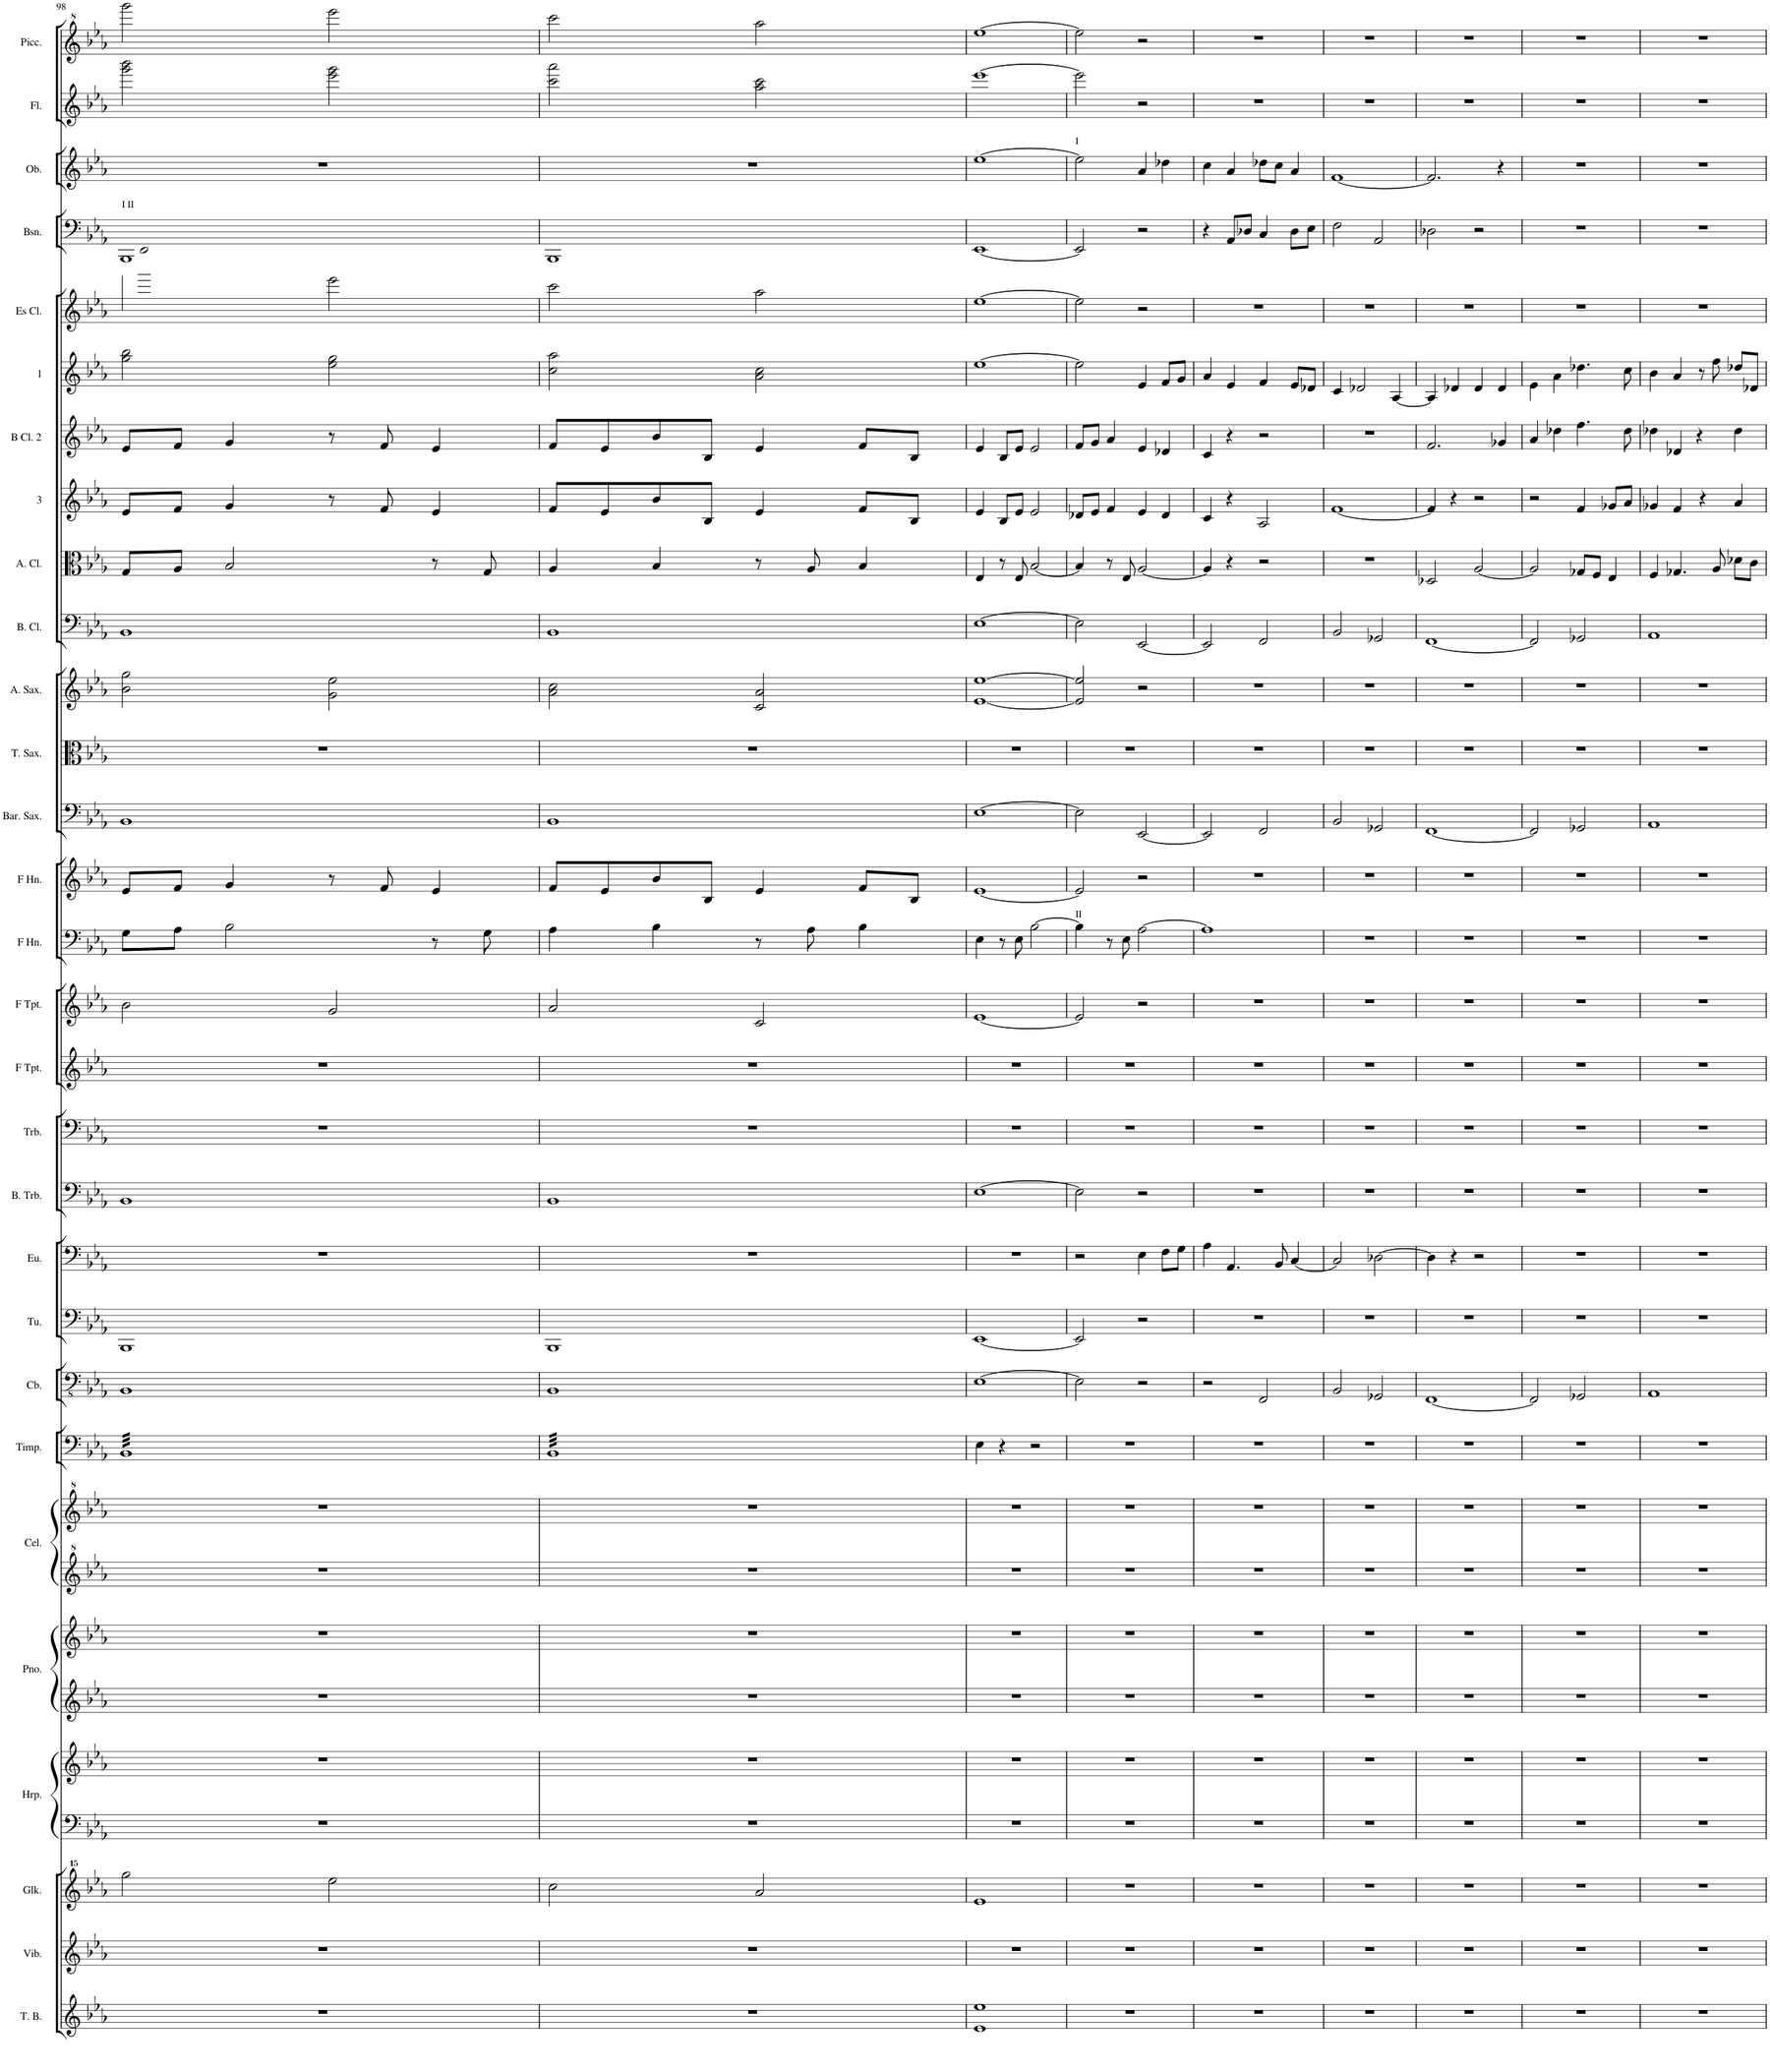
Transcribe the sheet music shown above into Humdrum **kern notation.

**kern	**kern	**kern	**kern	**kern	**kern	**kern	**kern	**kern	**kern	**kern	**kern	**kern	**kern	**kern	**kern	**kern	**kern	**kern	**kern	**kern	**kern	**kern	**kern	**kern	**kern	**kern	**kern	**kern	**kern	**kern	**kern
*part29	*part28	*part27	*part26	*part26	*part25	*part25	*part24	*part24	*part23	*part22	*part21	*part20	*part19	*part18	*part17	*part16	*part15	*part14	*part13	*part12	*part11	*part10	*part9	*part8	*part7	*part6	*part5	*part4	*part3	*part2	*part1
*staff32	*staff31	*staff30	*staff29	*staff28	*staff27	*staff26	*staff25	*staff24	*staff23	*staff22	*staff21	*staff20	*staff19	*staff18	*staff17	*staff16	*staff15	*staff14	*staff13	*staff12	*staff11	*staff10	*staff9	*staff8	*staff7	*staff6	*staff5	*staff4	*staff3	*staff2	*staff1
*I"Tubular Bells (Es-B-Es-F)	*I"Vibraphone	*I"Glockenspiel	*I"Harp	*	*I"Piano	*	*I"Celesta	*	*I"Timpani (F-B-Es)	*I"Double Bass	*I"Tuba	*I"Euphonium	*I"Bass Trombone	*I"Trombone	*I"F Trumpet	*I"F Trumpet	*I"F Horn	*I"F Horn	*I"Baritone Saxophone	*I"Tenor Saxophone	*I"Alto Saxophone	*I"Bass Clarinet	*I"Alto Clarinet	*I"3	*I"B Clarinet 2	*I"1	*I"Es Clarinet	*I"Bassoon	*I"Oboe	*I"Flute	*I"Piccolo
*I'T. B.	*I'Vib.	*I'Glk.	*I'Hrp.	*	*I'Pno.	*	*I'Cel.	*	*I'Timp.	*	*I'Tu.	*I'Eu.	*I'B. Trb.	*I'Trb.	*I'F Tpt.	*I'F Tpt.	*I'F Hn.	*I'F Hn.	*I'Bar. Sax.	*I'T. Sax.	*I'A. Sax.	*I'B. Cl.	*I'A. Cl.	*	*I'B Cl. 2	*	*I'Es Cl.	*I'Bsn.	*I'Ob.	*I'Fl.	*I'Picc.
!!LO:PB:g=z
*clefG2	*clefG2	*clefG^^2	*clefF4	*clefG2	*clefG2	*clefG2	*clefG^2	*clefG^2	*clefF4	*clefFv4	*clefF4	*clefF4	*clefF4	*clefF4	*clefG2	*clefG2	*clefF4	*clefG2	*clefF4	*clefC3	*clefG2	*clefF4	*clefC3	*clefG2	*clefG2	*clefG2	*clefG2	*clefF4	*clefG2	*clefG2	*clefG^2
*	*	*	*	*	*	*	*	*	*	*Trd7c12	*	*	*	*	*Trd1c2	*Trd1c2	*Trd4c7	*Trd4c7	*	*Trd8c14	*Trd5c9	*Trd8c14	*Trd1c2	*Trd1c2	*Trd1c2	*Trd1c2	*Trd-2c-3	*	*	*	*Trd-7c-12
*k[b-e-a-]	*k[b-e-a-]	*k[b-e-a-]	*k[b-e-a-]	*k[b-e-a-]	*k[b-e-a-]	*k[b-e-a-]	*k[b-e-a-]	*k[b-e-a-]	*k[b-e-a-]	*k[b-e-a-]	*k[b-e-a-]	*k[b-e-a-]	*k[b-e-a-]	*k[b-e-a-]	*k[b-e-a-]	*k[b-e-a-]	*k[b-e-a-]	*k[b-e-a-]	*k[b-e-a-]	*k[b-e-a-]	*k[b-e-a-]	*k[b-e-a-]	*k[b-e-a-]	*k[b-e-a-]	*k[b-e-a-]	*k[b-e-a-]	*k[b-e-a-]	*k[b-e-a-]	*k[b-e-a-]	*k[b-e-a-]	*k[b-e-a-]
*M4/4	*M4/4	*M4/4	*M4/4	*M4/4	*M4/4	*M4/4	*M4/4	*M4/4	*M4/4	*M4/4	*M4/4	*M4/4	*M4/4	*M4/4	*M4/4	*M4/4	*M4/4	*M4/4	*M4/4	*M4/4	*M4/4	*M4/4	*M4/4	*M4/4	*M4/4	*M4/4	*M4/4	*M4/4	*M4/4	*M4/4	*M4/4
=98	=98	=98	=98	=98	=98	=98	=98	=98	=98	=98	=98	=98	=98	=98	=98	=98	=98	=98	=98	=98	=98	=98	=98	=98	=98	=98	=98	=98	=98	=98	=98
*	*	*	*	*	*	*	*	*	*^	*	*	*	*	*	*	*	*	*	*	*	*	*	*	*	*	*	*	*	*	*	*
*	*	*	*	*	*	*	*	*	*	*Xtuplet	*	*	*	*	*	*	*	*	*	*	*	*	*	*	*	*	*	*	*	*	*	*
!	!	!	!	!	!	!	!	!	!	!	!	!	!	!	!	!	!	!	!	!	!	!	!	!	!	!	!	!	!LO:TX:a:t=I II	!	!	!
*	*	*	*	*	*	*	*	*	*tremolo	*	*	*	*	*	*	*	*	*	*	*	*	*	*	*	*	*	*	*	*	*	*	*
1r	1r	2gggg\	1r	1r	1r	1r	1r	1r	32BB-LLL	40ryy	1BBB-	1BBB-	1r	1BB-	1r	1r	2b-\	8G\L	8e-/L	1BB-	1r	2b-\ 2gg\	1BB-	8G/L	8e-/L	8e-/L	2gg\ 2bb-\	2ggg\	1BBB-	1r	2ggg\ 2bbb-\	2gggg\
.	.	.	.	.	.	.	.	.	.	40BB-LLL	.	.	.	.	.	.	.	.	.	.	.	.	.	.	.	.	.	.	.	.	.	.
.	.	.	.	.	.	.	.	.	32BB-	.	.	.	.	.	.	.	.	.	.	.	.	.	.	.	.	.	.	.	.	.	.	.
.	.	.	.	.	.	.	.	.	.	40BB-	.	.	.	.	.	.	.	.	.	.	.	.	.	.	.	.	.	.	.	.	.	.
.	.	.	.	.	.	.	.	.	32BB-	.	.	.	.	.	.	.	.	.	.	.	.	.	.	.	.	.	.	.	.	.	.	.
.	.	.	.	.	.	.	.	.	.	40BB-	.	.	.	.	.	.	.	.	.	.	.	.	.	.	.	.	.	.	.	.	.	.
.	.	.	.	.	.	.	.	.	32BB-	.	.	.	.	.	.	.	.	.	.	.	.	.	.	.	.	.	.	.	.	.	.	.
.	.	.	.	.	.	.	.	.	.	40BB-	.	.	.	.	.	.	.	.	.	.	.	.	.	.	.	.	.	.	.	.	.	.
.	.	.	.	.	.	.	.	.	32BB-	40BB-	.	.	.	.	.	.	.	8A-\J	8f/J	.	.	.	.	8A-/J	8f/J	8f/J	.	.	.	.	.	.
.	.	.	.	.	.	.	.	.	.	40BB-	.	.	.	.	.	.	.	.	.	.	.	.	.	.	.	.	.	.	.	.	.	.
.	.	.	.	.	.	.	.	.	32BB-	.	.	.	.	.	.	.	.	.	.	.	.	.	.	.	.	.	.	.	.	.	.	.
.	.	.	.	.	.	.	.	.	.	40BB-	.	.	.	.	.	.	.	.	.	.	.	.	.	.	.	.	.	.	.	.	.	.
.	.	.	.	.	.	.	.	.	32BB-	.	.	.	.	.	.	.	.	.	.	.	.	.	.	.	.	.	.	.	.	.	.	.
.	.	.	.	.	.	.	.	.	.	40BB-	.	.	.	.	.	.	.	.	.	.	.	.	.	.	.	.	.	.	.	.	.	.
.	.	.	.	.	.	.	.	.	32BB-	.	.	.	.	.	.	.	.	.	.	.	.	.	.	.	.	.	.	.	.	.	.	.
.	.	.	.	.	.	.	.	.	.	40BB-JJJ	.	.	.	.	.	.	.	.	.	.	.	.	.	.	.	.	.	.	.	.	.	.
.	.	.	.	.	.	.	.	.	32BB-	40BB-LLL	.	.	.	.	.	.	.	2B-\	4g/	.	.	.	.	2B-/	4g/	4g/	.	.	.	.	.	.
.	.	.	.	.	.	.	.	.	.	40BB-	.	.	.	.	.	.	.	.	.	.	.	.	.	.	.	.	.	.	.	.	.	.
.	.	.	.	.	.	.	.	.	32BB-	.	.	.	.	.	.	.	.	.	.	.	.	.	.	.	.	.	.	.	.	.	.	.
.	.	.	.	.	.	.	.	.	.	40BB-	.	.	.	.	.	.	.	.	.	.	.	.	.	.	.	.	.	.	.	.	.	.
.	.	.	.	.	.	.	.	.	32BB-	.	.	.	.	.	.	.	.	.	.	.	.	.	.	.	.	.	.	.	.	.	.	.
.	.	.	.	.	.	.	.	.	.	40BB-	.	.	.	.	.	.	.	.	.	.	.	.	.	.	.	.	.	.	.	.	.	.
.	.	.	.	.	.	.	.	.	32BB-	.	.	.	.	.	.	.	.	.	.	.	.	.	.	.	.	.	.	.	.	.	.	.
.	.	.	.	.	.	.	.	.	.	40BB-	.	.	.	.	.	.	.	.	.	.	.	.	.	.	.	.	.	.	.	.	.	.
.	.	.	.	.	.	.	.	.	32BB-	40BB-	.	.	.	.	.	.	.	.	.	.	.	.	.	.	.	.	.	.	.	.	.	.
.	.	.	.	.	.	.	.	.	.	40BB-	.	.	.	.	.	.	.	.	.	.	.	.	.	.	.	.	.	.	.	.	.	.
.	.	.	.	.	.	.	.	.	32BB-	.	.	.	.	.	.	.	.	.	.	.	.	.	.	.	.	.	.	.	.	.	.	.
.	.	.	.	.	.	.	.	.	.	40BB-	.	.	.	.	.	.	.	.	.	.	.	.	.	.	.	.	.	.	.	.	.	.
.	.	.	.	.	.	.	.	.	32BB-	.	.	.	.	.	.	.	.	.	.	.	.	.	.	.	.	.	.	.	.	.	.	.
.	.	.	.	.	.	.	.	.	.	40BB-	.	.	.	.	.	.	.	.	.	.	.	.	.	.	.	.	.	.	.	.	.	.
.	.	.	.	.	.	.	.	.	32BB-	.	.	.	.	.	.	.	.	.	.	.	.	.	.	.	.	.	.	.	.	.	.	.
.	.	.	.	.	.	.	.	.	.	40BB-JJJ	.	.	.	.	.	.	.	.	.	.	.	.	.	.	.	.	.	.	.	.	.	.
.	.	2eeee-\	.	.	.	.	.	.	32BB-	40BB-LLL	.	.	.	.	.	.	2g/	.	8r	.	.	2g\ 2ee-\	.	.	8r	8r	2ee-\ 2gg\	2eee-\	.	.	2eee-\ 2ggg\	2eeee-\
.	.	.	.	.	.	.	.	.	.	40BB-	.	.	.	.	.	.	.	.	.	.	.	.	.	.	.	.	.	.	.	.	.	.
.	.	.	.	.	.	.	.	.	32BB-	.	.	.	.	.	.	.	.	.	.	.	.	.	.	.	.	.	.	.	.	.	.	.
.	.	.	.	.	.	.	.	.	.	40BB-	.	.	.	.	.	.	.	.	.	.	.	.	.	.	.	.	.	.	.	.	.	.
.	.	.	.	.	.	.	.	.	32BB-	.	.	.	.	.	.	.	.	.	.	.	.	.	.	.	.	.	.	.	.	.	.	.
.	.	.	.	.	.	.	.	.	.	40BB-	.	.	.	.	.	.	.	.	.	.	.	.	.	.	.	.	.	.	.	.	.	.
.	.	.	.	.	.	.	.	.	32BB-	.	.	.	.	.	.	.	.	.	.	.	.	.	.	.	.	.	.	.	.	.	.	.
.	.	.	.	.	.	.	.	.	.	40BB-	.	.	.	.	.	.	.	.	.	.	.	.	.	.	.	.	.	.	.	.	.	.
.	.	.	.	.	.	.	.	.	32BB-	40BB-	.	.	.	.	.	.	.	.	8f/	.	.	.	.	.	8f/	8f/	.	.	.	.	.	.
.	.	.	.	.	.	.	.	.	.	40BB-	.	.	.	.	.	.	.	.	.	.	.	.	.	.	.	.	.	.	.	.	.	.
.	.	.	.	.	.	.	.	.	32BB-	.	.	.	.	.	.	.	.	.	.	.	.	.	.	.	.	.	.	.	.	.	.	.
.	.	.	.	.	.	.	.	.	.	40BB-	.	.	.	.	.	.	.	.	.	.	.	.	.	.	.	.	.	.	.	.	.	.
.	.	.	.	.	.	.	.	.	32BB-	.	.	.	.	.	.	.	.	.	.	.	.	.	.	.	.	.	.	.	.	.	.	.
.	.	.	.	.	.	.	.	.	.	40BB-	.	.	.	.	.	.	.	.	.	.	.	.	.	.	.	.	.	.	.	.	.	.
.	.	.	.	.	.	.	.	.	32BB-	.	.	.	.	.	.	.	.	.	.	.	.	.	.	.	.	.	.	.	.	.	.	.
.	.	.	.	.	.	.	.	.	.	40BB-JJJ	.	.	.	.	.	.	.	.	.	.	.	.	.	.	.	.	.	.	.	.	.	.
.	.	.	.	.	.	.	.	.	32BB-	40BB-LLL	.	.	.	.	.	.	.	8r	4e-/	.	.	.	.	8r	4e-/	4e-/	.	.	.	.	.	.
.	.	.	.	.	.	.	.	.	.	40BB-	.	.	.	.	.	.	.	.	.	.	.	.	.	.	.	.	.	.	.	.	.	.
.	.	.	.	.	.	.	.	.	32BB-	.	.	.	.	.	.	.	.	.	.	.	.	.	.	.	.	.	.	.	.	.	.	.
.	.	.	.	.	.	.	.	.	.	40BB-	.	.	.	.	.	.	.	.	.	.	.	.	.	.	.	.	.	.	.	.	.	.
.	.	.	.	.	.	.	.	.	32BB-	.	.	.	.	.	.	.	.	.	.	.	.	.	.	.	.	.	.	.	.	.	.	.
.	.	.	.	.	.	.	.	.	.	40BB-	.	.	.	.	.	.	.	.	.	.	.	.	.	.	.	.	.	.	.	.	.	.
.	.	.	.	.	.	.	.	.	32BB-	.	.	.	.	.	.	.	.	.	.	.	.	.	.	.	.	.	.	.	.	.	.	.
.	.	.	.	.	.	.	.	.	.	40BB-	.	.	.	.	.	.	.	.	.	.	.	.	.	.	.	.	.	.	.	.	.	.
.	.	.	.	.	.	.	.	.	32BB-	40BB-	.	.	.	.	.	.	.	8G\	.	.	.	.	.	8G/	.	.	.	.	.	.	.	.
.	.	.	.	.	.	.	.	.	.	40BB-	.	.	.	.	.	.	.	.	.	.	.	.	.	.	.	.	.	.	.	.	.	.
.	.	.	.	.	.	.	.	.	32BB-	.	.	.	.	.	.	.	.	.	.	.	.	.	.	.	.	.	.	.	.	.	.	.
.	.	.	.	.	.	.	.	.	.	40BB-	.	.	.	.	.	.	.	.	.	.	.	.	.	.	.	.	.	.	.	.	.	.
.	.	.	.	.	.	.	.	.	32BB-	.	.	.	.	.	.	.	.	.	.	.	.	.	.	.	.	.	.	.	.	.	.	.
.	.	.	.	.	.	.	.	.	.	40BB-	.	.	.	.	.	.	.	.	.	.	.	.	.	.	.	.	.	.	.	.	.	.
.	.	.	.	.	.	.	.	.	32BB-JJJ	.	.	.	.	.	.	.	.	.	.	.	.	.	.	.	.	.	.	.	.	.	.	.
*	*	*	*	*	*	*	*	*	*Xtremolo	*	*	*	*	*	*	*	*	*	*	*	*	*	*	*	*	*	*	*	*	*	*	*
.	.	.	.	.	.	.	.	.	.	40BB-JJJ	.	.	.	.	.	.	.	.	.	.	.	.	.	.	.	.	.	.	.	.	.	.
=99	=99	=99	=99	=99	=99	=99	=99	=99	=99	=99	=99	=99	=99	=99	=99	=99	=99	=99	=99	=99	=99	=99	=99	=99	=99	=99	=99	=99	=99	=99	=99	=99
*	*	*	*	*	*	*	*	*	*tremolo	*	*	*	*	*	*	*	*	*	*	*	*	*	*	*	*	*	*	*	*	*	*	*
1r	1r	2cccc\	1r	1r	1r	1r	1r	1r	32BB-LLL	40ryy	1BBB-	1BBB-	1r	1BB-	1r	1r	2a-/	4A-\	8f/L	1BB-	1r	2a-\ 2cc\	1BB-	4A-/	8f/L	8f/L	2cc\ 2aa-\	2ccc\	1BBB-	1r	2ccc\ 2aaa-\	2cccc\
.	.	.	.	.	.	.	.	.	.	40BB-LLL	.	.	.	.	.	.	.	.	.	.	.	.	.	.	.	.	.	.	.	.	.	.
.	.	.	.	.	.	.	.	.	32BB-	.	.	.	.	.	.	.	.	.	.	.	.	.	.	.	.	.	.	.	.	.	.	.
.	.	.	.	.	.	.	.	.	.	40BB-	.	.	.	.	.	.	.	.	.	.	.	.	.	.	.	.	.	.	.	.	.	.
.	.	.	.	.	.	.	.	.	32BB-	.	.	.	.	.	.	.	.	.	.	.	.	.	.	.	.	.	.	.	.	.	.	.
.	.	.	.	.	.	.	.	.	.	40BB-	.	.	.	.	.	.	.	.	.	.	.	.	.	.	.	.	.	.	.	.	.	.
.	.	.	.	.	.	.	.	.	32BB-	.	.	.	.	.	.	.	.	.	.	.	.	.	.	.	.	.	.	.	.	.	.	.
.	.	.	.	.	.	.	.	.	.	40BB-	.	.	.	.	.	.	.	.	.	.	.	.	.	.	.	.	.	.	.	.	.	.
.	.	.	.	.	.	.	.	.	32BB-	40BB-	.	.	.	.	.	.	.	.	8e-/	.	.	.	.	.	8e-/	8e-/	.	.	.	.	.	.
.	.	.	.	.	.	.	.	.	.	40BB-	.	.	.	.	.	.	.	.	.	.	.	.	.	.	.	.	.	.	.	.	.	.
.	.	.	.	.	.	.	.	.	32BB-	.	.	.	.	.	.	.	.	.	.	.	.	.	.	.	.	.	.	.	.	.	.	.
.	.	.	.	.	.	.	.	.	.	40BB-	.	.	.	.	.	.	.	.	.	.	.	.	.	.	.	.	.	.	.	.	.	.
.	.	.	.	.	.	.	.	.	32BB-	.	.	.	.	.	.	.	.	.	.	.	.	.	.	.	.	.	.	.	.	.	.	.
.	.	.	.	.	.	.	.	.	.	40BB-	.	.	.	.	.	.	.	.	.	.	.	.	.	.	.	.	.	.	.	.	.	.
.	.	.	.	.	.	.	.	.	32BB-	.	.	.	.	.	.	.	.	.	.	.	.	.	.	.	.	.	.	.	.	.	.	.
.	.	.	.	.	.	.	.	.	.	40BB-JJJ	.	.	.	.	.	.	.	.	.	.	.	.	.	.	.	.	.	.	.	.	.	.
.	.	.	.	.	.	.	.	.	32BB-	40BB-LLL	.	.	.	.	.	.	.	4B-\	8b-/	.	.	.	.	4B-/	8b-/	8b-/	.	.	.	.	.	.
.	.	.	.	.	.	.	.	.	.	40BB-	.	.	.	.	.	.	.	.	.	.	.	.	.	.	.	.	.	.	.	.	.	.
.	.	.	.	.	.	.	.	.	32BB-	.	.	.	.	.	.	.	.	.	.	.	.	.	.	.	.	.	.	.	.	.	.	.
.	.	.	.	.	.	.	.	.	.	40BB-	.	.	.	.	.	.	.	.	.	.	.	.	.	.	.	.	.	.	.	.	.	.
.	.	.	.	.	.	.	.	.	32BB-	.	.	.	.	.	.	.	.	.	.	.	.	.	.	.	.	.	.	.	.	.	.	.
.	.	.	.	.	.	.	.	.	.	40BB-	.	.	.	.	.	.	.	.	.	.	.	.	.	.	.	.	.	.	.	.	.	.
.	.	.	.	.	.	.	.	.	32BB-	.	.	.	.	.	.	.	.	.	.	.	.	.	.	.	.	.	.	.	.	.	.	.
.	.	.	.	.	.	.	.	.	.	40BB-	.	.	.	.	.	.	.	.	.	.	.	.	.	.	.	.	.	.	.	.	.	.
.	.	.	.	.	.	.	.	.	32BB-	40BB-	.	.	.	.	.	.	.	.	8B-/J	.	.	.	.	.	8B-/J	8B-/J	.	.	.	.	.	.
.	.	.	.	.	.	.	.	.	.	40BB-	.	.	.	.	.	.	.	.	.	.	.	.	.	.	.	.	.	.	.	.	.	.
.	.	.	.	.	.	.	.	.	32BB-	.	.	.	.	.	.	.	.	.	.	.	.	.	.	.	.	.	.	.	.	.	.	.
.	.	.	.	.	.	.	.	.	.	40BB-	.	.	.	.	.	.	.	.	.	.	.	.	.	.	.	.	.	.	.	.	.	.
.	.	.	.	.	.	.	.	.	32BB-	.	.	.	.	.	.	.	.	.	.	.	.	.	.	.	.	.	.	.	.	.	.	.
.	.	.	.	.	.	.	.	.	.	40BB-	.	.	.	.	.	.	.	.	.	.	.	.	.	.	.	.	.	.	.	.	.	.
.	.	.	.	.	.	.	.	.	32BB-	.	.	.	.	.	.	.	.	.	.	.	.	.	.	.	.	.	.	.	.	.	.	.
.	.	.	.	.	.	.	.	.	.	40BB-JJJ	.	.	.	.	.	.	.	.	.	.	.	.	.	.	.	.	.	.	.	.	.	.
.	.	2aaa-/	.	.	.	.	.	.	32BB-	40BB-LLL	.	.	.	.	.	.	2c/	8r	4e-/	.	.	2c/ 2a-/	.	8r	4e-/	4e-/	2a-\ 2cc\	2aa-\	.	.	2aa-\ 2ccc\	2aaa-\
.	.	.	.	.	.	.	.	.	.	40BB-	.	.	.	.	.	.	.	.	.	.	.	.	.	.	.	.	.	.	.	.	.	.
.	.	.	.	.	.	.	.	.	32BB-	.	.	.	.	.	.	.	.	.	.	.	.	.	.	.	.	.	.	.	.	.	.	.
.	.	.	.	.	.	.	.	.	.	40BB-	.	.	.	.	.	.	.	.	.	.	.	.	.	.	.	.	.	.	.	.	.	.
.	.	.	.	.	.	.	.	.	32BB-	.	.	.	.	.	.	.	.	.	.	.	.	.	.	.	.	.	.	.	.	.	.	.
.	.	.	.	.	.	.	.	.	.	40BB-	.	.	.	.	.	.	.	.	.	.	.	.	.	.	.	.	.	.	.	.	.	.
.	.	.	.	.	.	.	.	.	32BB-	.	.	.	.	.	.	.	.	.	.	.	.	.	.	.	.	.	.	.	.	.	.	.
.	.	.	.	.	.	.	.	.	.	40BB-	.	.	.	.	.	.	.	.	.	.	.	.	.	.	.	.	.	.	.	.	.	.
.	.	.	.	.	.	.	.	.	32BB-	40BB-	.	.	.	.	.	.	.	8A-\	.	.	.	.	.	8A-/	.	.	.	.	.	.	.	.
.	.	.	.	.	.	.	.	.	.	40BB-	.	.	.	.	.	.	.	.	.	.	.	.	.	.	.	.	.	.	.	.	.	.
.	.	.	.	.	.	.	.	.	32BB-	.	.	.	.	.	.	.	.	.	.	.	.	.	.	.	.	.	.	.	.	.	.	.
.	.	.	.	.	.	.	.	.	.	40BB-	.	.	.	.	.	.	.	.	.	.	.	.	.	.	.	.	.	.	.	.	.	.
.	.	.	.	.	.	.	.	.	32BB-	.	.	.	.	.	.	.	.	.	.	.	.	.	.	.	.	.	.	.	.	.	.	.
.	.	.	.	.	.	.	.	.	.	40BB-	.	.	.	.	.	.	.	.	.	.	.	.	.	.	.	.	.	.	.	.	.	.
.	.	.	.	.	.	.	.	.	32BB-	.	.	.	.	.	.	.	.	.	.	.	.	.	.	.	.	.	.	.	.	.	.	.
.	.	.	.	.	.	.	.	.	.	40BB-JJJ	.	.	.	.	.	.	.	.	.	.	.	.	.	.	.	.	.	.	.	.	.	.
.	.	.	.	.	.	.	.	.	32BB-	40BB-LLL	.	.	.	.	.	.	.	4B-\	8f/L	.	.	.	.	4B-/	8f/L	8f/L	.	.	.	.	.	.
.	.	.	.	.	.	.	.	.	.	40BB-	.	.	.	.	.	.	.	.	.	.	.	.	.	.	.	.	.	.	.	.	.	.
.	.	.	.	.	.	.	.	.	32BB-	.	.	.	.	.	.	.	.	.	.	.	.	.	.	.	.	.	.	.	.	.	.	.
.	.	.	.	.	.	.	.	.	.	40BB-	.	.	.	.	.	.	.	.	.	.	.	.	.	.	.	.	.	.	.	.	.	.
.	.	.	.	.	.	.	.	.	32BB-	.	.	.	.	.	.	.	.	.	.	.	.	.	.	.	.	.	.	.	.	.	.	.
.	.	.	.	.	.	.	.	.	.	40BB-	.	.	.	.	.	.	.	.	.	.	.	.	.	.	.	.	.	.	.	.	.	.
.	.	.	.	.	.	.	.	.	32BB-	.	.	.	.	.	.	.	.	.	.	.	.	.	.	.	.	.	.	.	.	.	.	.
.	.	.	.	.	.	.	.	.	.	40BB-	.	.	.	.	.	.	.	.	.	.	.	.	.	.	.	.	.	.	.	.	.	.
.	.	.	.	.	.	.	.	.	32BB-	40BB-	.	.	.	.	.	.	.	.	8B-/J	.	.	.	.	.	8B-/J	8B-/J	.	.	.	.	.	.
.	.	.	.	.	.	.	.	.	.	40BB-	.	.	.	.	.	.	.	.	.	.	.	.	.	.	.	.	.	.	.	.	.	.
.	.	.	.	.	.	.	.	.	32BB-	.	.	.	.	.	.	.	.	.	.	.	.	.	.	.	.	.	.	.	.	.	.	.
.	.	.	.	.	.	.	.	.	.	40BB-	.	.	.	.	.	.	.	.	.	.	.	.	.	.	.	.	.	.	.	.	.	.
.	.	.	.	.	.	.	.	.	32BB-	.	.	.	.	.	.	.	.	.	.	.	.	.	.	.	.	.	.	.	.	.	.	.
.	.	.	.	.	.	.	.	.	.	40BB-	.	.	.	.	.	.	.	.	.	.	.	.	.	.	.	.	.	.	.	.	.	.
.	.	.	.	.	.	.	.	.	32BB-JJJ	.	.	.	.	.	.	.	.	.	.	.	.	.	.	.	.	.	.	.	.	.	.	.
*	*	*	*	*	*	*	*	*	*Xtremolo	*	*	*	*	*	*	*	*	*	*	*	*	*	*	*	*	*	*	*	*	*	*	*
.	.	.	.	.	.	.	.	.	.	40BB-JJJ	.	.	.	.	.	.	.	.	.	.	.	.	.	.	.	.	.	.	.	.	.	.
*	*	*	*	*	*	*	*	*	*v	*v	*	*	*	*	*	*	*	*	*	*	*	*	*	*	*	*	*	*	*	*	*	*
=100	=100	=100	=100	=100	=100	=100	=100	=100	=100	=100	=100	=100	=100	=100	=100	=100	=100	=100	=100	=100	=100	=100	=100	=100	=100	=100	=100	=100	=100	=100	=100
1e- 1ee-	1r	1eee-	1r	1r	1r	1r	1r	1r	4E-\	[1EE-	[1EE-	1r	[1E-	1r	1r	[1e-	4E-\	[1e-	[1E-	1r	[1e- [1ee-	[1E-	4E-/	4e-/	4e-/	[1ee-	[1ee-	[1EE-	[1ee-	[1eee-	[1eee-
.	.	.	.	.	.	.	.	.	4r	.	.	.	.	.	.	.	8r	.	.	.	.	.	8r	8B-/L	8B-/L	.	.	.	.	.	.
.	.	.	.	.	.	.	.	.	.	.	.	.	.	.	.	.	8E-\	.	.	.	.	.	8E-/	8e-/J	8e-/J	.	.	.	.	.	.
.	.	.	.	.	.	.	.	.	2r	.	.	.	.	.	.	.	[2B-\	.	.	.	.	.	[2B-/	2e-/	2e-/	.	.	.	.	.	.
=101	=101	=101	=101	=101	=101	=101	=101	=101	=101	=101	=101	=101	=101	=101	=101	=101	=101	=101	=101	=101	=101	=101	=101	=101	=101	=101	=101	=101	=101	=101	=101
!	!	!	!	!	!	!	!	!	!	!	!	!	!	!	!	!	!	!	!	!	!	!	!	!	!	!	!	!	!LO:TX:a:t=I	!	!
!	!	!	!	!	!	!	!	!	!	!	!	!	!	!	!	!	!LO:TX:a:t=II	!	!	!	!	!	!	!	!	!	!	!	!	!	!
1r	1r	1r	1r	1r	1r	1r	1r	1r	1r	2EE-\]	2EE-/]	2r	2E-\]	1r	1r	2e-/]	4B-\]	2e-/]	2E-\]	1r	2e-/] 2ee-/]	2E-\]	4B-/]	8d-X/L	8f/L	2ee-\]	2ee-\]	2EE-/]	2ee-\]	2eee-\]	2eee-\]
.	.	.	.	.	.	.	.	.	.	.	.	.	.	.	.	.	.	.	.	.	.	.	.	8e-/J	8g/J	.	.	.	.	.	.
.	.	.	.	.	.	.	.	.	.	.	.	.	.	.	.	.	8r	.	.	.	.	.	8r	4f/	4a-/	.	.	.	.	.	.
.	.	.	.	.	.	.	.	.	.	.	.	.	.	.	.	.	8E-\	.	.	.	.	.	8E-/	.	.	.	.	.	.	.	.
.	.	.	.	.	.	.	.	.	.	2r	2r	4E-\	2r	.	.	2r	[2A-\	2r	[2EE-/	.	2r	[2EE-/	[2A-/	4e-/	4e-/	4e-/	2r	2r	4a-/	2r	2r
.	.	.	.	.	.	.	.	.	.	.	.	8F\L	.	.	.	.	.	.	.	.	.	.	.	4d-/	4d-X/	8f/L	.	.	4dd-X\	.	.
.	.	.	.	.	.	.	.	.	.	.	.	8G\J	.	.	.	.	.	.	.	.	.	.	.	.	.	8g/J	.	.	.	.	.
=102	=102	=102	=102	=102	=102	=102	=102	=102	=102	=102	=102	=102	=102	=102	=102	=102	=102	=102	=102	=102	=102	=102	=102	=102	=102	=102	=102	=102	=102	=102	=102
1r	1r	1r	1r	1r	1r	1r	1r	1r	1r	2r	1r	4A-\	1r	1r	1r	1r	1A-]	1r	2EE-/]	1r	1r	2EE-/]	4A-/]	4c/	4c/	4a-/	1r	4r	4cc\	1r	1r
.	.	.	.	.	.	.	.	.	.	.	.	4.AA-/	.	.	.	.	.	.	.	.	.	.	4r	4r	4r	4e-/	.	8AA-/L	4a-/	.	.
.	.	.	.	.	.	.	.	.	.	.	.	.	.	.	.	.	.	.	.	.	.	.	.	.	.	.	.	8D-X/J	.	.	.
.	.	.	.	.	.	.	.	.	.	2FFF/	.	.	.	.	.	.	.	.	2FF/	.	.	2FF/	2r	2A-/	2r	4f/	.	4C/	8dd-X\L	.	.
.	.	.	.	.	.	.	.	.	.	.	.	8BB-/	.	.	.	.	.	.	.	.	.	.	.	.	.	.	.	.	8cc\J	.	.
.	.	.	.	.	.	.	.	.	.	.	.	[4C/	.	.	.	.	.	.	.	.	.	.	.	.	.	8e-/L	.	8D-\L	4a-/	.	.
.	.	.	.	.	.	.	.	.	.	.	.	.	.	.	.	.	.	.	.	.	.	.	.	.	.	8d-X/J	.	8E-\J	.	.	.
=103	=103	=103	=103	=103	=103	=103	=103	=103	=103	=103	=103	=103	=103	=103	=103	=103	=103	=103	=103	=103	=103	=103	=103	=103	=103	=103	=103	=103	=103	=103	=103
1r	1r	1r	1r	1r	1r	1r	1r	1r	1r	2BBB-/	1r	2C/]	1r	1r	1r	1r	1r	1r	2BB-/	1r	1r	2BB-/	1r	[1f	1r	4c/	1r	2F\	[1f	1r	1r
.	.	.	.	.	.	.	.	.	.	.	.	.	.	.	.	.	.	.	.	.	.	.	.	.	.	2d-X/	.	.	.	.	.
.	.	.	.	.	.	.	.	.	.	2GGG-X/	.	[2D-X\	.	.	.	.	.	.	2GG-X/	.	.	2GG-X/	.	.	.	.	.	2AA-/	.	.	.
.	.	.	.	.	.	.	.	.	.	.	.	.	.	.	.	.	.	.	.	.	.	.	.	.	.	[4A-/	.	.	.	.	.
=104	=104	=104	=104	=104	=104	=104	=104	=104	=104	=104	=104	=104	=104	=104	=104	=104	=104	=104	=104	=104	=104	=104	=104	=104	=104	=104	=104	=104	=104	=104	=104
1r	1r	1r	1r	1r	1r	1r	1r	1r	1r	[1FFF	1r	4D-\]	1r	1r	1r	1r	1r	1r	[1FF	1r	1r	[1FF	2D-X/	4f/]	2.f/	4A-/]	1r	2D-X\	2.f/]	1r	1r
.	.	.	.	.	.	.	.	.	.	.	.	4r	.	.	.	.	.	.	.	.	.	.	.	4r	.	4d-X/	.	.	.	.	.
.	.	.	.	.	.	.	.	.	.	.	.	2r	.	.	.	.	.	.	.	.	.	.	[2A-/	2r	.	4d-/	.	2r	.	.	.
.	.	.	.	.	.	.	.	.	.	.	.	.	.	.	.	.	.	.	.	.	.	.	.	.	4g-X/	4d-/	.	.	4r	.	.
=105	=105	=105	=105	=105	=105	=105	=105	=105	=105	=105	=105	=105	=105	=105	=105	=105	=105	=105	=105	=105	=105	=105	=105	=105	=105	=105	=105	=105	=105	=105	=105
1r	1r	1r	1r	1r	1r	1r	1r	1r	1r	2FFF/]	1r	1r	1r	1r	1r	1r	1r	1r	2FF/]	1r	1r	2FF/]	2A-/]	2r	4a-/	4e-\	1r	1r	1r	1r	1r
.	.	.	.	.	.	.	.	.	.	.	.	.	.	.	.	.	.	.	.	.	.	.	.	.	4dd-X\	4a-\	.	.	.	.	.
.	.	.	.	.	.	.	.	.	.	2GGG-X/	.	.	.	.	.	.	.	.	2GG-X/	.	.	2GG-X/	8G-X/L	4f/	4.ff\	4.dd-X\	.	.	.	.	.
.	.	.	.	.	.	.	.	.	.	.	.	.	.	.	.	.	.	.	.	.	.	.	8F/J	.	.	.	.	.	.	.	.
.	.	.	.	.	.	.	.	.	.	.	.	.	.	.	.	.	.	.	.	.	.	.	4E-/	8g-X/L	.	.	.	.	.	.	.
.	.	.	.	.	.	.	.	.	.	.	.	.	.	.	.	.	.	.	.	.	.	.	.	8a-/J	8dd-\	8cc\	.	.	.	.	.
=106	=106	=106	=106	=106	=106	=106	=106	=106	=106	=106	=106	=106	=106	=106	=106	=106	=106	=106	=106	=106	=106	=106	=106	=106	=106	=106	=106	=106	=106	=106	=106
1r	1r	1r	1r	1r	1r	1r	1r	1r	1r	1AAA-	1r	1r	1r	1r	1r	1r	1r	1r	1AA-	1r	1r	1AA-	4F/	4g-X/	4dd-X\	4b-\	1r	1r	1r	1r	1r
.	.	.	.	.	.	.	.	.	.	.	.	.	.	.	.	.	.	.	.	.	.	.	4.G-X/	4f/	4d-X/	4a-/	.	.	.	.	.
.	.	.	.	.	.	.	.	.	.	.	.	.	.	.	.	.	.	.	.	.	.	.	.	4r	4r	8r	.	.	.	.	.
.	.	.	.	.	.	.	.	.	.	.	.	.	.	.	.	.	.	.	.	.	.	.	8A-/	.	.	8ff\	.	.	.	.	.
.	.	.	.	.	.	.	.	.	.	.	.	.	.	.	.	.	.	.	.	.	.	.	8d-X\L	4a-/	4dd-\	8dd-X/L	.	.	.	.	.
.	.	.	.	.	.	.	.	.	.	.	.	.	.	.	.	.	.	.	.	.	.	.	8c\J	.	.	8d-X/J	.	.	.	.	.
=	=	=	=	=	=	=	=	=	=	=	=	=	=	=	=	=	=	=	=	=	=	=	=	=	=	=	=	=	=	=	=
*-	*-	*-	*-	*-	*-	*-	*-	*-	*-	*-	*-	*-	*-	*-	*-	*-	*-	*-	*-	*-	*-	*-	*-	*-	*-	*-	*-	*-	*-	*-	*-
